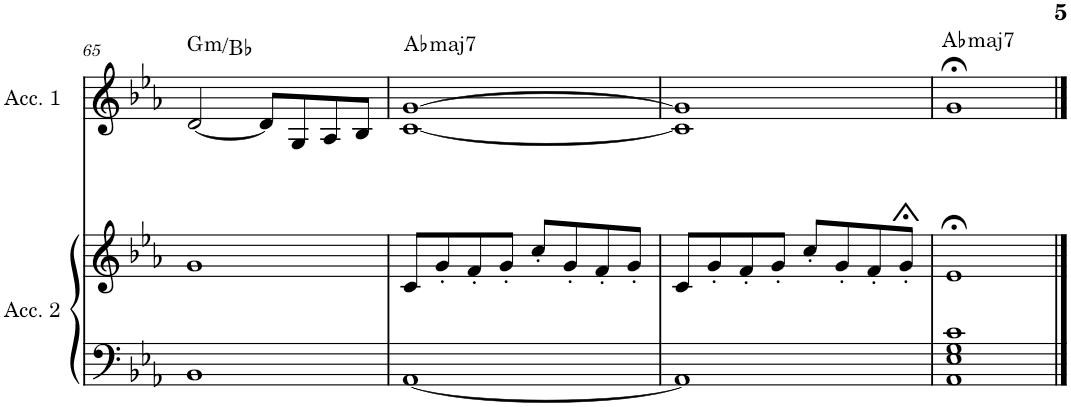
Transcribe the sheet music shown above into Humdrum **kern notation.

**kern	**kern	**kern	**harte
*part2	*part2	*part1	*part1
*staff3	*staff2	*staff1	*
*I"Accordion 2	*	*I"Accordion 1	*
*I'Acc. 2	*	*I'Acc. 1	*
!!LO:PB:g=z
*clefF4	*clefG2	*clefG2	*
*k[b-e-a-]	*k[b-e-a-]	*k[b-e-a-]	*
*M4/4	*M4/4	*M4/4	*
=65	=65	=65	=65
!	!	!	!LO:H:kt=m
1BB-	1g	[2d/	G:min/b3
.	.	8d/L]	.
.	.	8G/	.
.	.	8A-/	.
.	.	8B-/J	.
=66	=66	=66	=66
!	!	!	!LO:H:kt=maj7
[1AA-	8c/L	[1c [1g	Ab:maj7
.	8g'/	.	.
.	8f'/	.	.
.	8g'/J	.	.
.	8cc'/L	.	.
.	8g'/	.	.
.	8f'/	.	.
.	8g'/J	.	.
=67	=67	=67	=67
1AA-]	8c/L	1c] 1g]	.
.	8g'/	.	.
.	8f'/	.	.
.	8g'/J	.	.
.	8cc'/L	.	.
.	8g'/	.	.
.	8f'/	.	.
.	8g;<'/J	.	.
=68	=68	=68	=68
!	!	!	!LO:H:kt=maj7
1AA- 1E- 1G 1c	1e-;<	1g;<	Ab:maj7
==	==	==	==
*-	*-	*-	*-
